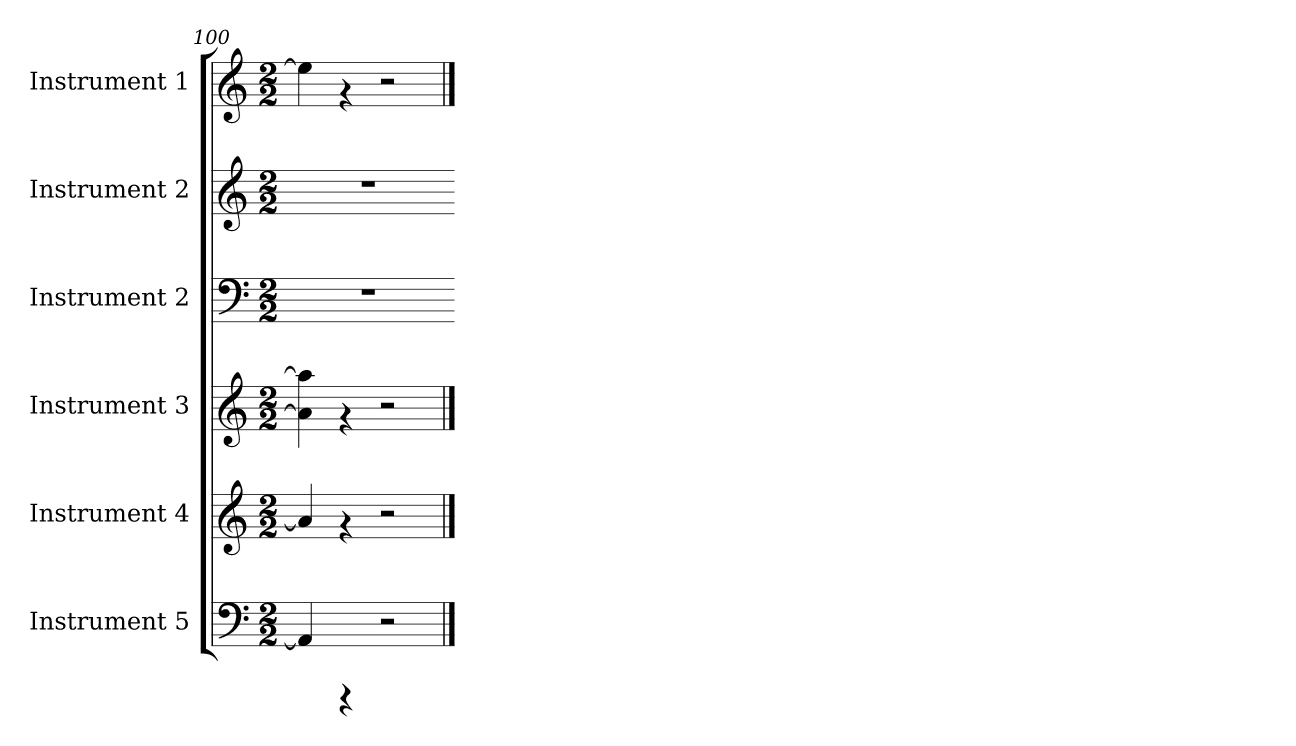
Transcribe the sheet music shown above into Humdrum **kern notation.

**kern	**kern	**kern	**kern	**kern	**kern	**text
*part6	*part5	*part4	*part3	*part2	*part1	*part1
*staff6	*staff5	*staff4	*staff3	*staff2	*staff1	*staff1
*I"Instrument 5	*I"Instrument 4	*I"Instrument 3	*I"Instrument 2	*I"Instrument 2	*I"Instrument 1	*
*clefF4	*clefG2	*clefG2	*clefF4	*clefG2	*clefG2	*
*k[]	*k[]	*k[]	*k[]	*k[]	*k[]	*
*C:	*C:	*C:	*C:	*C:	*C:	*
*M2/2	*M2/2	*M2/2	*M2/2	*M2/2	*M2/2	*
=100	=100	=100	=100	=100	=100	=100
!	!	!	!	!	!	!LO:LY:b:cj
4AA/]	4a/]	4aa\] 4a\]	1r	1r	4ee\]	.
4rCCC	4rf	4rf	.	.	4rf	.
2r	2r	2r	.	.	2r	.
==	==	==	=	=	==	==
*-	*-	*-	*-	*-	*-	*-
